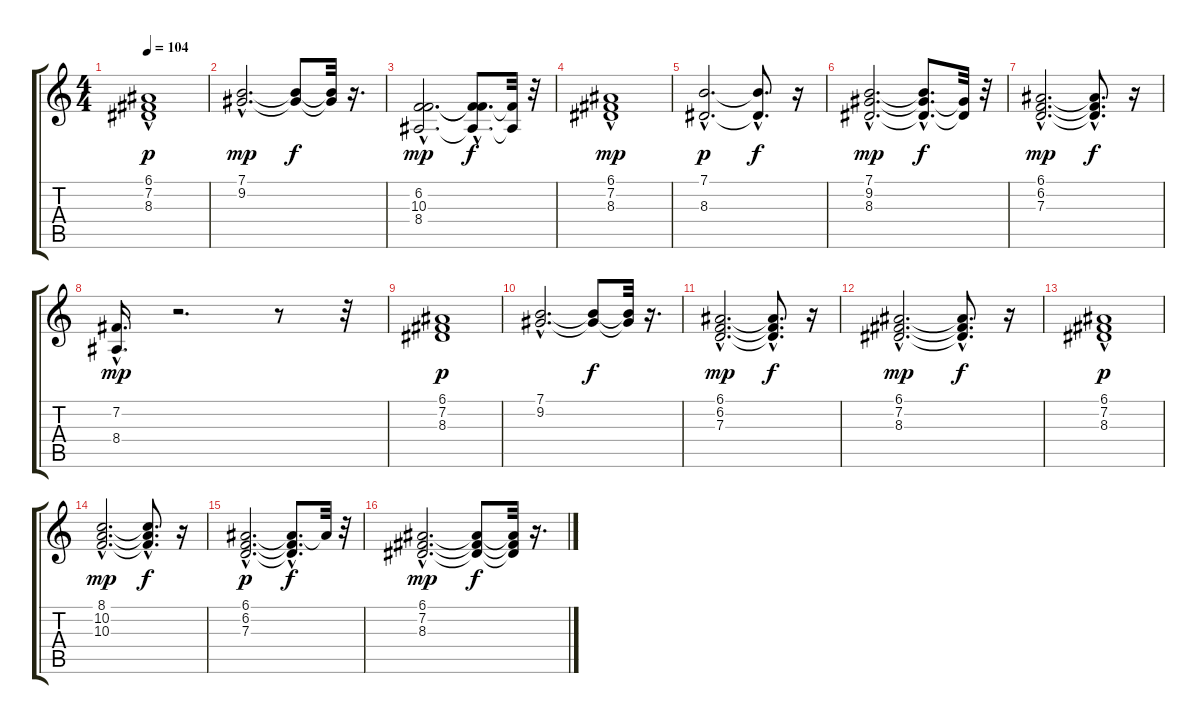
\track "" {instrument electricpiano2}
\staff {score tabs}
\tuning (E4 B3 G3 D3 A2 E2) {hide}
\ts (4 4)
\tempo 104
\clef g2
\ks c
(6.1{hac} 7.2{hac} 8.3).1{dy p} |
(7.1{hac} 9.2{hac}).2{d dy mp} (7.1{t} 9.2{t}).8{dy f} (7.1{t} 9.2{t}).32 r.16{d} |
(6.2{hac} 10.3{hac} 8.4{hac}).2{d dy mp} (6.2{t} 10.3{hac t} 8.4{hac t}).8{d dy f} (10.3{t} 8.4{t}).32 r.32 |
(6.1{hac} 7.2 8.3{hac}).1{dy mp} |
(7.1{hac} 8.3{hac}).2{d dy p} (7.1{hac t} 8.3{hac t}).8{d dy f} r.16 |
(7.1{hac} 9.2{hac} 8.3{hac}).2{d dy mp} (7.1{hac t} 9.2{hac t} 8.3{hac t}).8{d dy f} (9.2{t} 8.3{t}).32 r.32 |
(6.1{hac} 6.2{hac} 7.3{hac}).2{d dy mp} (6.1{t} 6.2{hac t} 7.3{hac t}).8{d dy f} r.16 |
(7.2{hac} 8.4{hac}).16{d dy mp} r.2{d} r.8 r.32 |
(6.1 7.2 8.3).1{dy p} |
(7.1{hac} 9.2{hac}).2{d} (7.1{t} 9.2{t}).8{dy f} (7.1{t} 9.2{t}).32 r.16{d} |
(6.1{hac} 6.2{hac} 7.3{hac}).2{d dy mp} (6.1{hac t} 6.2{hac t} 7.3{hac t}).8{d dy f} r.16 |
(6.1{hac} 7.2{hac} 8.3{hac}).2{d dy mp} (6.1{hac t} 7.2{hac t} 8.3{hac t}).8{d dy f} r.16 |
(6.1{hac} 7.2{hac} 8.3).1{dy p} |
(8.1{hac} 10.2{hac} 10.3{hac}).2{d dy mp} (8.1{hac t} 10.2{hac t} 10.3{hac t}).8{d dy f} r.16 |
(6.1{hac} 6.2{hac} 7.3{hac}).2{d dy p} (6.1{hac t} 6.2{hac t} 7.3{hac t}).8{d dy f} 6.1{t}.32 r.32 |
(6.1{hac} 7.2{hac} 8.3{hac}).2{d dy mp} (6.1{t} 7.2{t} 8.3{t}).8{dy f} (6.1{t} 7.2{t} 8.3{t}).32 r.16{d}
